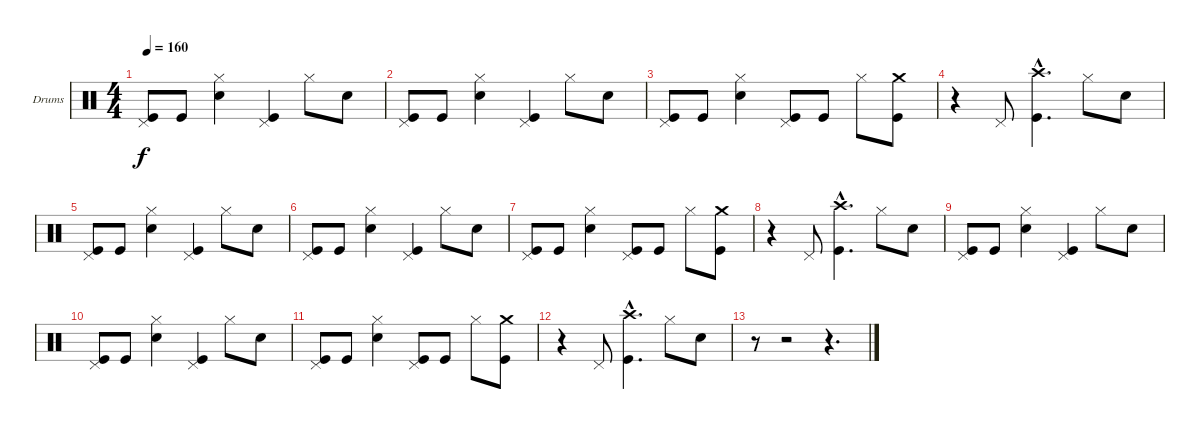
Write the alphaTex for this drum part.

\bracketExtendMode groupsimilarinstruments
\firstSystemTrackNameOrientation horizontal
\otherSystemsTrackNameOrientation horizontal
\track ("Drumkit" "Drums") {instrument percussion}
\staff {score}
\articulation defaults
\ts (4 4)
\tempo 160
\clef neutral
\ks c
("Pedal Hi-Hat (hit)" "Kick (hit)").8{dy f} "Kick (hit)".8 ("Hi-Hat (closed)" "Snare (hit) 2").4 ("Pedal Hi-Hat (hit)" "Kick (hit)").4 "Hi-Hat (closed)".8 "Snare (hit) 2".8 |
("Pedal Hi-Hat (hit)" "Kick (hit)").8 "Kick (hit)".8 ("Hi-Hat (closed)" "Snare (hit) 2").4 ("Pedal Hi-Hat (hit)" "Kick (hit)").4 "Hi-Hat (closed)".8 "Snare (hit) 2".8 |
("Kick (hit)" "Pedal Hi-Hat (hit)").8 "Kick (hit)".8 ("Snare (hit) 2" "Hi-Hat (closed)").4 ("Kick (hit)" "Pedal Hi-Hat (hit)").8 "Kick (hit)".8 "Hi-Hat (closed)".8 ("Crash medium (hit)" "Kick (hit)").8 |
r.4 "Pedal Hi-Hat (hit)".8 ("Crash high (hit)"{hac} "Kick (hit)"{hac}).4{d} "Hi-Hat (closed)".8 "Snare (hit) 2".8 |
("Pedal Hi-Hat (hit)" "Kick (hit)").8 "Kick (hit)".8 ("Hi-Hat (closed)" "Snare (hit) 2").4 ("Pedal Hi-Hat (hit)" "Kick (hit)").4 "Hi-Hat (closed)".8 "Snare (hit) 2".8 |
("Pedal Hi-Hat (hit)" "Kick (hit)").8 "Kick (hit)".8 ("Hi-Hat (closed)" "Snare (hit) 2").4 ("Pedal Hi-Hat (hit)" "Kick (hit)").4 "Hi-Hat (closed)".8 "Snare (hit) 2".8 |
("Kick (hit)" "Pedal Hi-Hat (hit)").8 "Kick (hit)".8 ("Snare (hit) 2" "Hi-Hat (closed)").4 ("Kick (hit)" "Pedal Hi-Hat (hit)").8 "Kick (hit)".8 "Hi-Hat (closed)".8 ("Crash medium (hit)" "Kick (hit)").8 |
r.4 "Pedal Hi-Hat (hit)".8 ("Crash high (hit)"{hac} "Kick (hit)"{hac}).4{d} "Hi-Hat (closed)".8 "Snare (hit) 2".8 |
("Pedal Hi-Hat (hit)" "Kick (hit)").8 "Kick (hit)".8 ("Hi-Hat (closed)" "Snare (hit) 2").4 ("Pedal Hi-Hat (hit)" "Kick (hit)").4 "Hi-Hat (closed)".8 "Snare (hit) 2".8 |
("Pedal Hi-Hat (hit)" "Kick (hit)").8 "Kick (hit)".8 ("Hi-Hat (closed)" "Snare (hit) 2").4 ("Pedal Hi-Hat (hit)" "Kick (hit)").4 "Hi-Hat (closed)".8 "Snare (hit) 2".8 |
("Kick (hit)" "Pedal Hi-Hat (hit)").8 "Kick (hit)".8 ("Snare (hit) 2" "Hi-Hat (closed)").4 ("Kick (hit)" "Pedal Hi-Hat (hit)").8 "Kick (hit)".8 "Hi-Hat (closed)".8 ("Crash medium (hit)" "Kick (hit)").8 |
r.4 "Pedal Hi-Hat (hit)".8 ("Crash high (hit)"{hac} "Kick (hit)"{hac}).4{d} "Hi-Hat (closed)".8 "Snare (hit) 2".8 |
r.8 r.2 r.4{d}
